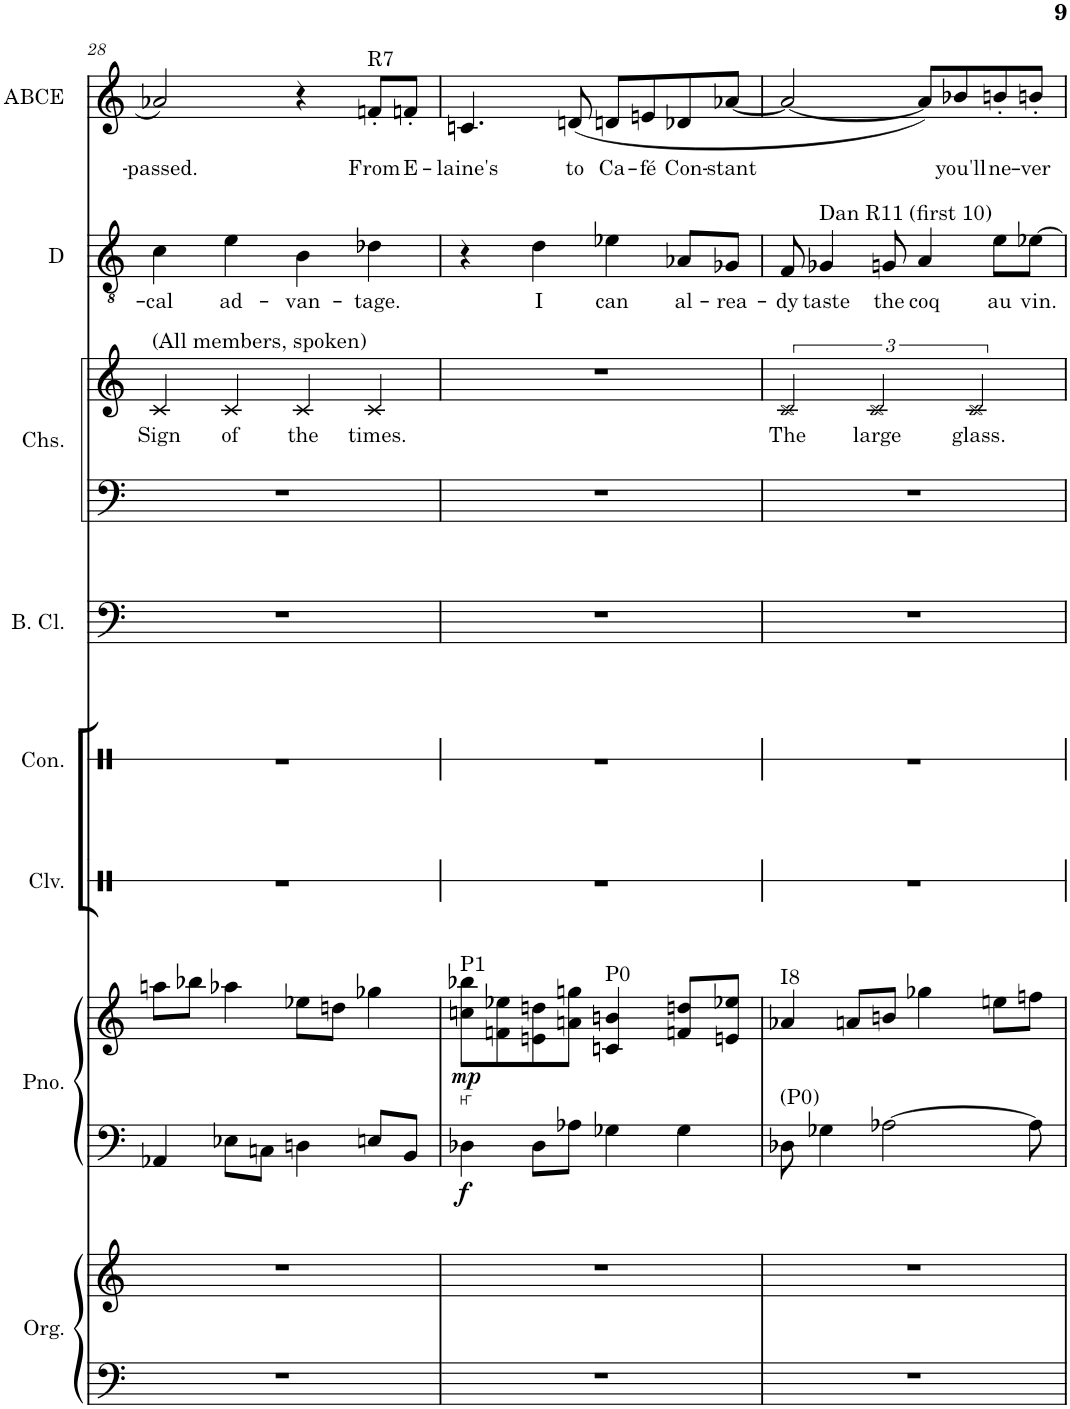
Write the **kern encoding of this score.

**kern	**kern	**kern	**kern	**dynam	**kern	**kern	**kern	**kern	**kern	**text	**kern	**text	**kern	**text
*part8	*part8	*part7	*part7	*part7	*part6	*part5	*part4	*part3	*part3	*part3	*part2	*part2	*part1	*part1
*staff11	*staff10	*staff9	*staff8	*staff8/9	*staff7	*staff6	*staff5	*staff4	*staff3	*staff3	*staff2	*staff2	*staff1	*staff1
*I"Organ	*	*I"Piano	*	*	*I"Claves	*I"Congas	*I"Bass Clarinet	*I"Chorus	*	*	*I"Dan	*	*I"Allie Belle Celle Ellie	*
*I'Org.	*	*I'Pno.	*	*	*I'Clv.	*I'Con.	*I'B. Cl.	*I'Chs.	*	*	*I'D	*	*I'ABCE	*
!!LO:PB:g=z
*clefF4	*clefG2	*clefF4	*clefG2	*	*clefX	*clefX	*clefF4	*clefF4	*clefG2	*	*clefGv2	*	*clefG2	*
*	*	*	*	*	*	*	*Trd8c14	*	*	*	*Trd8c14	*	*Trd1c2	*
*k[]	*k[]	*k[]	*k[]	*	*k[]	*k[]	*k[]	*k[]	*k[]	*	*k[]	*	*k[]	*
*M4/4	*M4/4	*M4/4	*M4/4	*	*M4/4	*M4/4	*M4/4	*M4/4	*M4/4	*	*M4/4	*	*M4/4	*
=28	=28	=28	=28	=28	=28	=28	=28	=28	=28	=28	=28	=28	=28	=28
!	!	!	!	!	!	!	!	!	!LO:TX:a:t=(All members, spoken)	!	!	!	!	!
!	!	!	!	!	!	!	!	!	!	!LO:LY:b	!	!LO:LY:b	!	!LO:LY:b
1r	1r	4AA-X/	8aan\L	.	1r	1r	1r	1r	4c/	Sign	4c\	-cal	2a-X/	-passed.
.	.	.	8bb-X\J	.	.	.	.	.	.	.	.	.	.	.
!	!	!	!	!	!	!	!	!	!	!LO:LY:b	!	!LO:LY:b	!	!
.	.	8E-X\L	4aa-X\	.	.	.	.	.	4c/	of	4e\	ad-	.	.
.	.	8Cn\J	.	.	.	.	.	.	.	.	.	.	.	.
!	!	!	!	!	!	!	!	!	!	!LO:LY:b	!	!LO:LY:b	!	!
.	.	4Dn\	8ee-X\L	.	.	.	.	.	4c/	the	4B\	-van-	4r	.
.	.	.	8ddn\J	.	.	.	.	.	.	.	.	.	.	.
!	!	!	!	!	!	!	!	!	!	!	!	!	!LO:TX:a:t=R7	!
!	!	!	!	!	!	!	!	!	!	!LO:LY:b	!	!LO:LY:b	!	!LO:LY:b
.	.	8En/L	4gg-X\	.	.	.	.	.	4c/	times.	4d-X\	-tage.	8fn'/L	From
!	!	!	!	!	!	!	!	!	!	!	!	!	!	!LO:LY:b
.	.	8BB/J	.	.	.	.	.	.	.	.	.	.	8fn'/J	E-
=29	=29	=29	=29	=29	=29	=29	=29	=29	=29	=29	=29	=29	=29	=29
!	!	!	!LO:TX:a:t=P1	!	!	!	!	!	!	!	!	!	!	!
!	!	!LO:TX:a:t=𝆦	!	!	!	!	!	!	!	!	!	!	!	!
!	!	!	!	!LO:DY:b=2	!	!	!	!	!	!	!	!	!	!LO:LY:b
!	!	!	!	!LO:DY:n=1:b	!	!	!	!	!	!	!	!	!	!
1r	1r	4D-X\	8ccn\ 8bb-X\L	f mp	1r	1r	1r	1r	1r	.	4r	.	4.cn/	-laine's
.	.	.	8fn\ 8ee-X\	.	.	.	.	.	.	.	.	.	.	.
!	!	!	!	!	!	!	!	!	!	!	!	!LO:LY:b	!	!
.	.	8D-\L	8en\ 8ddn\	.	.	.	.	.	.	.	4d\	I	.	.
!	!	!	!	!	!	!	!	!	!	!	!	!	!	!LO:LY:b
.	.	8A-X\J	8an\ 8ggn\J	.	.	.	.	.	.	.	.	.	(8dn/	to
!	!	!	!LO:TX:a:t=P0	!	!	!	!	!	!	!	!	!	!	!
!	!	!	!	!	!	!	!	!	!	!	!	!LO:LY:b	!	!LO:LY:b
.	.	4G-X\	4cn/ 4bn/	.	.	.	.	.	.	.	4e-X\	can	8dn/L	Ca-
!	!	!	!	!	!	!	!	!	!	!	!	!	!	!LO:LY:b
.	.	.	.	.	.	.	.	.	.	.	.	.	8en/	-fé
!	!	!	!	!	!	!	!	!	!	!	!	!LO:LY:b	!	!LO:LY:b
.	.	4G-\	8fn/ 8ddn/L	.	.	.	.	.	.	.	8A-X/L	al-	8d-X/	Con-
!	!	!	!	!	!	!	!	!	!	!	!	!LO:LY:b	!	!LO:LY:b
.	.	.	8en/ 8ee-X/J	.	.	.	.	.	.	.	8G-X/J	-rea-	[8a-X/J	-stant
=30	=30	=30	=30	=30	=30	=30	=30	=30	=30	=30	=30	=30	=30	=30
!	!	!	!LO:TX:a:t=I8	!	!	!	!	!	!	!	!	!	!	!
!	!	!LO:TX:a:t=(P0)	!	!	!	!	!	!	!	!	!	!	!	!
!	!	!	!	!	!	!	!	!	!	!LO:LY:b	!	!LO:LY:b	!	!
1r	1r	8D-X\	4a-X/	.	1r	1r	1r	1r	3c/	The	8F/	-dy	2a-/_	.
!	!	!	!	!	!	!	!	!	!	!	!LO:TX:a:t=Dan R11 (first 10)	!	!	!
!	!	!	!	!	!	!	!	!	!	!	!	!LO:LY:b	!	!
.	.	4G-X\	.	.	.	.	.	.	.	.	4G-X/	taste	.	.
.	.	.	8an/L	.	.	.	.	.	.	.	.	.	.	.
!	!	!	!	!	!	!	!	!	!	!LO:LY:b	!	!	!	!
.	.	.	.	.	.	.	.	.	3c/	large	.	.	.	.
!	!	!	!	!	!	!	!	!	!	!	!	!LO:LY:b	!	!
.	.	[2A-X\	8bn/J	.	.	.	.	.	.	.	8Gn/	the	.	.
!	!	!	!	!	!	!	!	!	!	!	!	!LO:LY:b	!	!
.	.	.	4gg-X\	.	.	.	.	.	.	.	4A/	coq	8a-/L])	.
!	!	!	!	!	!	!	!	!	!	!	!	!	!	!LO:LY:b
.	.	.	.	.	.	.	.	.	.	.	.	.	8b-X/	you'll
!	!	!	!	!	!	!	!	!	!	!LO:LY:b	!	!	!	!
.	.	.	.	.	.	.	.	.	3c/	glass.	.	.	.	.
!	!	!	!	!	!	!	!	!	!	!	!	!LO:LY:b	!	!LO:LY:b
.	.	.	8een\L	.	.	.	.	.	.	.	8e\L	au	8bn'/	ne-
!	!	!	!	!	!	!	!	!	!	!	!	!LO:LY:b	!	!LO:LY:b
.	.	8A-\]	8ffn\J	.	.	.	.	.	.	.	[8e-X\J	vin.	8bn'/J	-ver
=	=	=	=	=	=	=	=	=	=	=	=	=	=	=
*-	*-	*-	*-	*-	*-	*-	*-	*-	*-	*-	*-	*-	*-	*-
